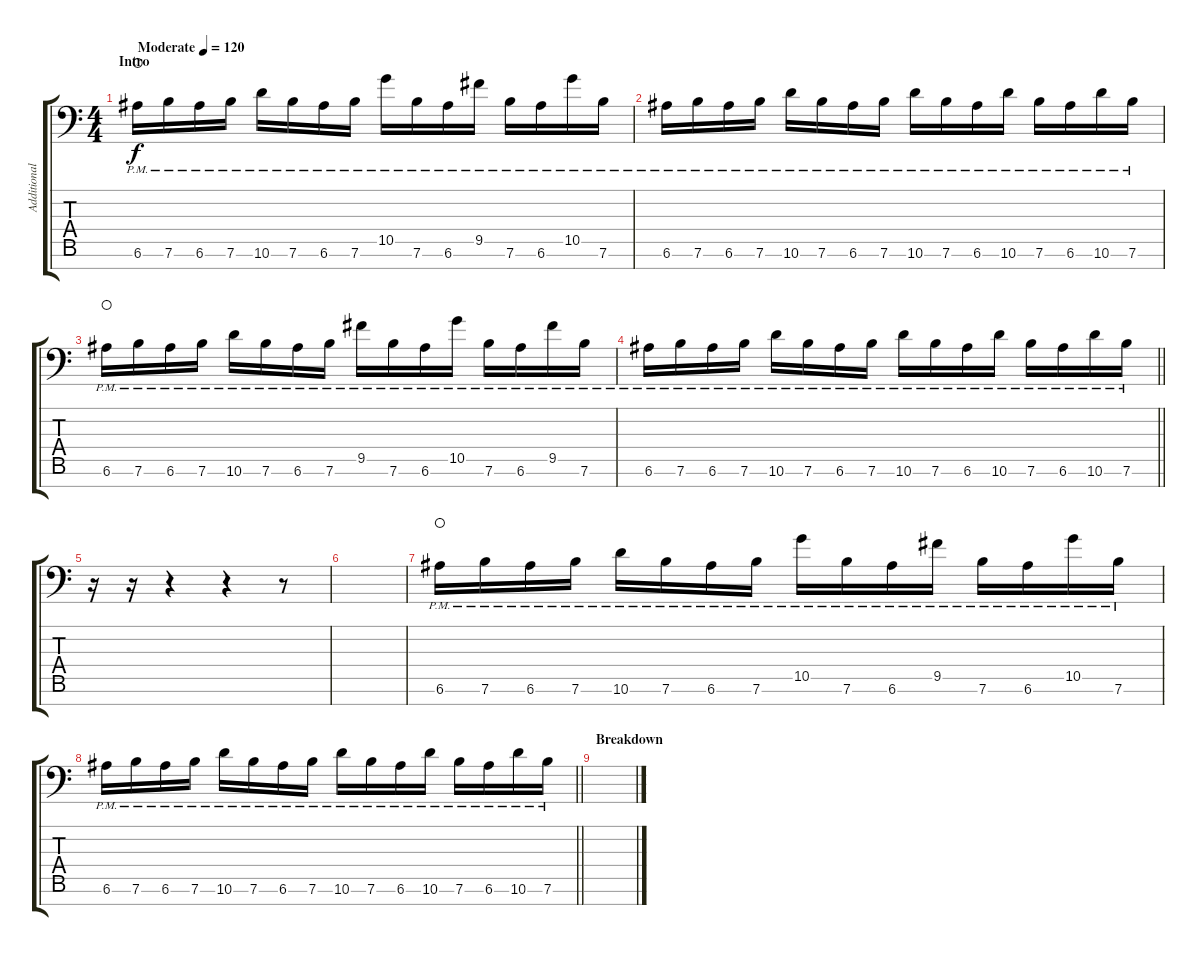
\track ("Additional Guitar" "Additional") {instrument distortionguitar}
\staff {score tabs}
\tuning (E4 B3 G3 D3 A2 E2 A1) {hide}
\ts (4 4)
\section ("" "Intro")
\tempo (120 "Moderate")
\clef f4
\ks c
6.6{pm}.16{dy f balance 16 instrument distortionguitar waho} 7.6{pm}.16 6.6{pm}.16 7.6{pm}.16 10.6{pm}.16 7.6{pm}.16 6.6{pm}.16 7.6{pm}.16 10.5{pm}.16 7.6{pm}.16 6.6{pm}.16 9.5{pm}.16 7.6{pm}.16 6.6{pm}.16 10.5{pm}.16 7.6{pm}.16 |
6.6{pm}.16{balance 0} 7.6{pm}.16 6.6{pm}.16 7.6{pm}.16 10.6{pm}.16 7.6{pm}.16 6.6{pm}.16 7.6{pm}.16 10.6{pm}.16 7.6{pm}.16 6.6{pm}.16 10.6{pm}.16 7.6{pm}.16 6.6{pm}.16 10.6{pm}.16 7.6{pm}.16 |
6.6{pm}.16{balance 16 waho} 7.6{pm}.16 6.6{pm}.16 7.6{pm}.16 10.6{pm}.16 7.6{pm}.16 6.6{pm}.16 7.6{pm}.16 9.5{pm}.16 7.6{pm}.16 6.6{pm}.16 10.5{pm}.16 7.6{pm}.16 6.6{pm}.16 9.5{pm}.16 7.6{pm}.16 |
\barLineRight lightlight
6.6{pm}.16{balance 0} 7.6{pm}.16 6.6{pm}.16 7.6{pm}.16 10.6{pm}.16 7.6{pm}.16 6.6{pm}.16 7.6{pm}.16 10.6{pm}.16 7.6{pm}.16 6.6{pm}.16 10.6{pm}.16 7.6{pm}.16 6.6{pm}.16 10.6{pm}.16 7.6{pm}.16 |
\section ("" "")
r.16 r.16 r.4 r.4 r.8 |
|
6.6{pm}.16{balance 16 waho} 7.6{pm}.16 6.6{pm}.16 7.6{pm}.16 10.6{pm}.16 7.6{pm}.16 6.6{pm}.16 7.6{pm}.16 10.5{pm}.16 7.6{pm}.16 6.6{pm}.16 9.5{pm}.16 7.6{pm}.16 6.6{pm}.16 10.5{pm}.16 7.6{pm}.16 |
\barLineRight lightlight
6.6{pm}.16{balance 0} 7.6{pm}.16 6.6{pm}.16 7.6{pm}.16 10.6{pm}.16 7.6{pm}.16 6.6{pm}.16 7.6{pm}.16 10.6{pm}.16 7.6{pm}.16 6.6{pm}.16 10.6{pm}.16 7.6{pm}.16 6.6{pm}.16 10.6{pm}.16 7.6{pm}.16 |
\section ("" "Breakdown")
